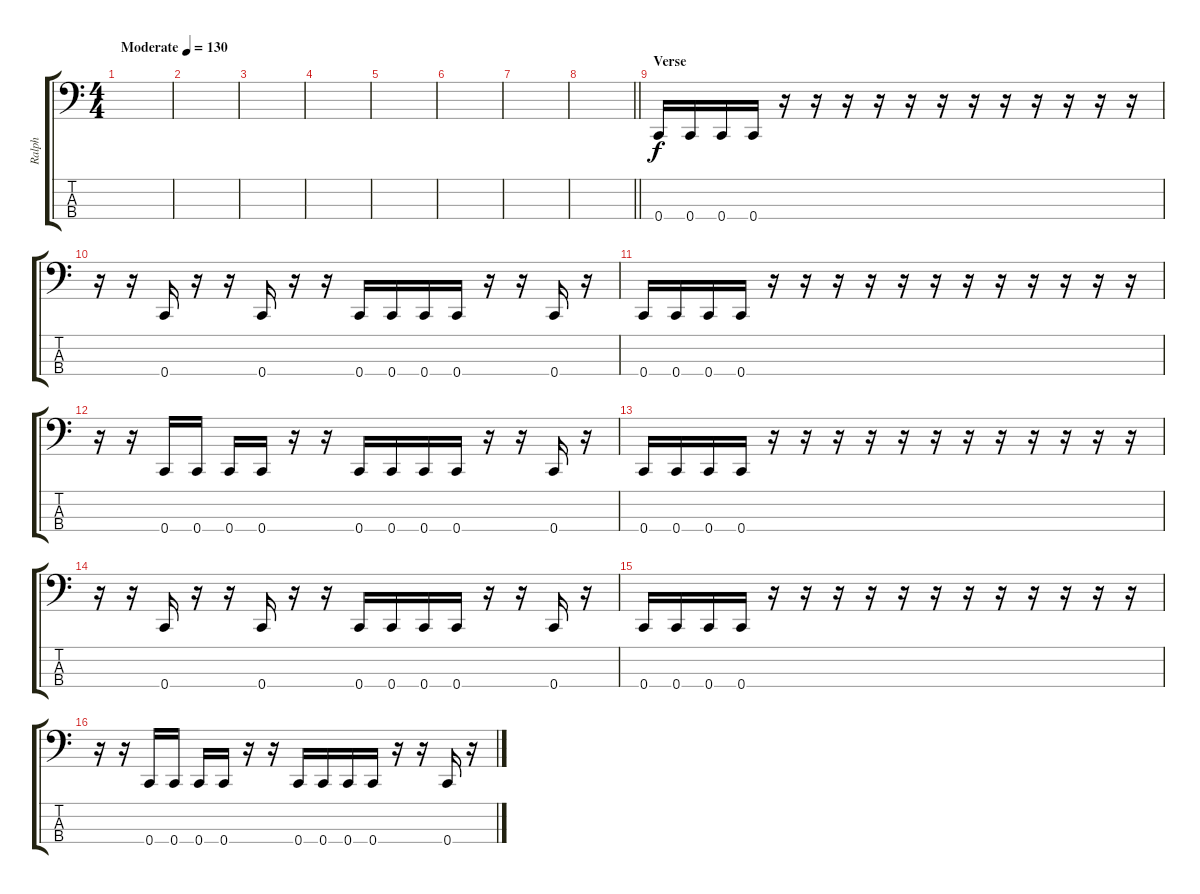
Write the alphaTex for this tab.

\track ("Ralph" "Ralph") {instrument electricbasspick}
\staff {score tabs}
\tuning (F2 C2 G1 C1) {hide}
\ts (4 4)
\tempo (130 "Moderate")
\clef f4
\ks c
|
|
|
|
|
|
|
\barLineRight lightlight
|
\section ("" "Verse")
0.4.16 0.4.16 0.4.16 0.4.16 r.16 r.16 r.16 r.16 r.16 r.16 r.16 r.16 r.16 r.16 r.16 r.16 |
r.16 r.16 0.4.16 r.16 r.16 0.4.16 r.16 r.16 0.4.16 0.4.16 0.4.16 0.4.16 r.16 r.16 0.4.16 r.16 |
0.4.16 0.4.16 0.4.16 0.4.16 r.16 r.16 r.16 r.16 r.16 r.16 r.16 r.16 r.16 r.16 r.16 r.16 |
r.16 r.16 0.4.16 0.4.16 0.4.16 0.4.16 r.16 r.16 0.4.16 0.4.16 0.4.16 0.4.16 r.16 r.16 0.4.16 r.16 |
0.4.16 0.4.16 0.4.16 0.4.16 r.16 r.16 r.16 r.16 r.16 r.16 r.16 r.16 r.16 r.16 r.16 r.16 |
r.16 r.16 0.4.16 r.16 r.16 0.4.16 r.16 r.16 0.4.16 0.4.16 0.4.16 0.4.16 r.16 r.16 0.4.16 r.16 |
0.4.16 0.4.16 0.4.16 0.4.16 r.16 r.16 r.16 r.16 r.16 r.16 r.16 r.16 r.16 r.16 r.16 r.16 |
r.16 r.16 0.4.16 0.4.16 0.4.16 0.4.16 r.16 r.16 0.4.16 0.4.16 0.4.16 0.4.16 r.16 r.16 0.4.16 r.16
